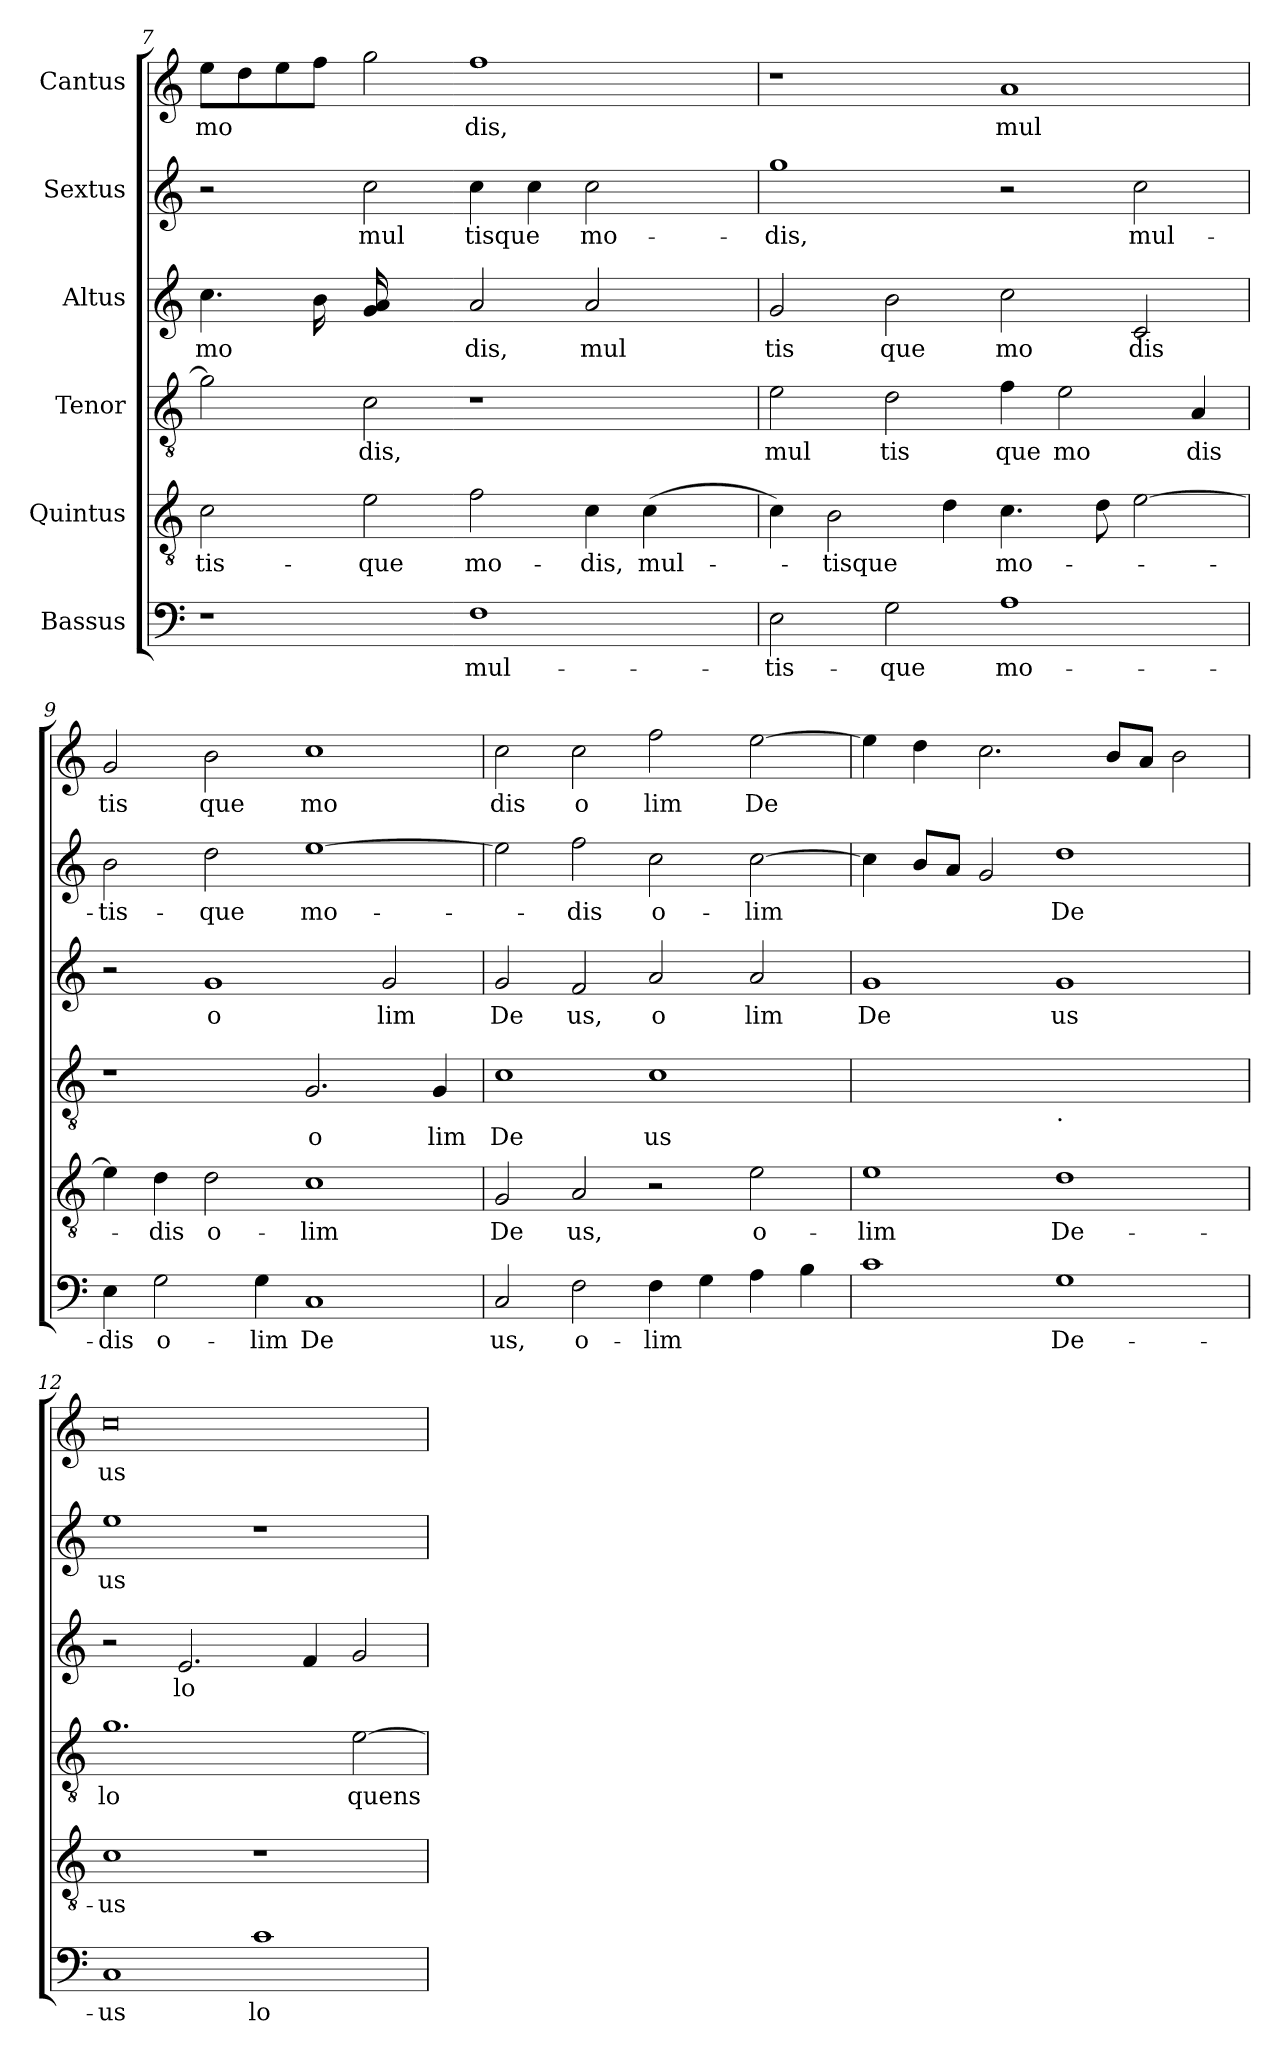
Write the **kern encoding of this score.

**kern	**text	**kern	**text	**kern	**text	**kern	**text	**kern	**text	**kern	**text
*part6	*part6	*part5	*part5	*part4	*part4	*part3	*part3	*part2	*part2	*part1	*part1
*staff6	*staff6	*staff5	*staff5	*staff4	*staff4	*staff3	*staff3	*staff2	*staff2	*staff1	*staff1
*I"Bassus	*	*I"Quintus	*	*I"Tenor	*	*I"Altus	*	*I"Sextus	*	*I"Cantus	*
*clefF4	*	*clefGv2	*	*clefGv2	*	*clefG2	*	*clefG2	*	*clefG2	*
*k[]	*	*k[]	*	*k[]	*	*k[]	*	*k[]	*	*k[]	*
=7	=7	=7	=7	=7	=7	=7	=7	=7	=7	=7	=7
!	!	!	!LO:LY:b	!	!	!	!LO:LY:b	!	!	!	!LO:LY:b
1r	.	2c\	-tis-	2g\]	.	4.cc\	mo	2r	.	8ee\L	mo
.	.	.	.	.	.	.	.	.	.	8dd\	.
.	.	.	.	.	.	.	.	.	.	8ee\	.
.	.	.	.	.	.	16b\	.	.	.	8ff\J	.
.	.	.	.	.	.	16ryy	.	.	.	.	.
!	!	!	!LO:LY:b	!	!LO:LY:b	!	!	!	!LO:LY:b	!	!
.	.	2e\	-que	2c\	dis,	16g/ 16a/	.	2cc\	mul	2gg\	.
.	.	.	.	.	.	4..ryy	.	.	.	.	.
!	!LO:LY:b	!	!LO:LY:b	!	!	!	!LO:LY:b	!	!LO:LY:b	!	!LO:LY:b
1F	mul-	2f\	mo-	1r	.	2a/	dis,	4cc\	tisque	1ff	dis,
.	.	.	.	.	.	.	.	4cc\	.	.	.
!	!	!	!LO:LY:b	!	!	!	!LO:LY:b	!	!LO:LY:b	!	!
.	.	4c\	-dis,	.	.	2a/	mul	2cc\	mo-	.	.
!	!	!	!LO:LY:b	!	!	!	!	!	!	!	!
.	.	(>4c\	mul-	.	.	.	.	.	.	.	.
4ryy	.	4ryy	.	4ryy	.	4ryy	.	4ryy	.	4ryy	.
=8	=8	=8	=8	=8	=8	=8	=8	=8	=8	=8	=8
!	!LO:LY:b	!	!	!	!LO:LY:b	!	!LO:LY:b	!	!LO:LY:b	!	!
2E\	-tis-	4c\)	.	2e\	mul	2g/	tis	1gg	-dis,	1r	.
!	!	!	!LO:LY:b	!	!	!	!	!	!	!	!
.	.	2B\	-tisque	.	.	.	.	.	.	.	.
!	!LO:LY:b	!	!	!	!LO:LY:b	!	!LO:LY:b	!	!	!	!
2G\	-que	.	.	2d\	tis	2b\	que	.	.	.	.
.	.	4d\	.	.	.	.	.	.	.	.	.
!	!LO:LY:b	!	!LO:LY:b	!	!LO:LY:b	!	!LO:LY:b	!	!	!	!LO:LY:b
1A	mo-	4.c\	mo-	4f\	que	2cc\	mo	2r	.	1a	mul
!	!	!	!	!	!LO:LY:b	!	!	!	!	!	!
.	.	.	.	2e\	mo	.	.	.	.	.	.
.	.	8d\	.	.	.	.	.	.	.	.	.
!	!	!	!	!	!	!	!LO:LY:b	!	!LO:LY:b	!	!
.	.	[>2e\	.	.	.	2c/	dis	2cc\	mul-	.	.
!	!	!	!	!	!LO:LY:b	!	!	!	!	!	!
.	.	.	.	4A/	dis	.	.	.	.	.	.
=9	=9	=9	=9	=9	=9	=9	=9	=9	=9	=9	=9
!	!LO:LY:b	!	!	!	!	!	!	!	!LO:LY:b	!	!LO:LY:b
4E\	-dis	4e\]	.	1r	.	2r	.	2b\	-tis-	2g/	tis
!	!LO:LY:b	!	!LO:LY:b	!	!	!	!	!	!	!	!
2G\	o-	4d\	-dis	.	.	.	.	.	.	.	.
!	!	!	!LO:LY:b	!	!	!	!LO:LY:b	!	!LO:LY:b	!	!LO:LY:b
.	.	2d\	o-	.	.	1g	o	2dd\	-que	2b\	que
!	!LO:LY:b	!	!	!	!	!	!	!	!	!	!
4G\	-lim	.	.	.	.	.	.	.	.	.	.
!	!LO:LY:b	!	!LO:LY:b	!	!LO:LY:b	!	!	!	!LO:LY:b	!	!LO:LY:b
1C	De	1c	-lim	2.G/	o	.	.	[>1ee	mo-	1cc	mo
!	!	!	!	!	!	!	!LO:LY:b	!	!	!	!
.	.	.	.	.	.	2g/	lim	.	.	.	.
!	!	!	!	!	!LO:LY:b	!	!	!	!	!	!
.	.	.	.	4G/	lim	.	.	.	.	.	.
!!LO:LB:g=z
=10	=10	=10	=10	=10	=10	=10	=10	=10	=10	=10	=10
!	!LO:LY:b	!	!LO:LY:b	!	!LO:LY:b	!	!LO:LY:b	!	!	!	!LO:LY:b
2C/	-us,	2G/	De	1c	De	2g/	De	2ee\]	.	2cc\	dis
!	!LO:LY:b	!	!LO:LY:b	!	!	!	!LO:LY:b	!	!LO:LY:b	!	!LO:LY:b
2F\	o-	2A/	-us,	.	.	2f/	us,	2ff\	-dis	2cc\	o
!	!LO:LY:b	!	!	!	!LO:LY:b	!	!LO:LY:b	!	!LO:LY:b	!	!LO:LY:b
4F\	-lim	2r	.	1c	us	2a/	o	2cc\	o-	2ff\	lim
4G\	.	.	.	.	.	.	.	.	.	.	.
!	!	!	!LO:LY:b	!	!	!	!LO:LY:b	!	!LO:LY:b	!	!LO:LY:b
4A\	.	2e\	o-	.	.	2a/	lim	[>2cc\	-lim	[>2ee\	De
4B\	.	.	.	.	.	.	.	.	.	.	.
=11	=11	=11	=11	=11	=11	=11	=11	=11	=11	=11	=11
!	!	!	!LO:LY:b	!	!	!	!LO:LY:b	!	!	!	!
1c	.	1e	-lim	1ryy	.	1g	De	4cc\]	.	4ee\]	.
.	.	.	.	.	.	.	.	8b/L	.	4dd\	.
.	.	.	.	.	.	.	.	8a/J	.	.	.
.	.	.	.	.	.	.	.	2g/	.	2.cc\	.
!	!	!	!	!LO:TX:b:t=.	!	!	!	!	!	!	!
!	!LO:LY:b	!	!LO:LY:b	!	!	!	!LO:LY:b	!	!LO:LY:b	!	!
1G	De-	1d	De-	1ryy	.	1g	us	1dd	De	.	.
.	.	.	.	.	.	.	.	.	.	8b/L	.
.	.	.	.	.	.	.	.	.	.	8a/J	.
.	.	.	.	.	.	.	.	.	.	2b\	.
!!LO:LB:g=z
=12	=12	=12	=12	=12	=12	=12	=12	=12	=12	=12	=12
!	!LO:LY:b	!	!LO:LY:b	!	!LO:LY:b	!	!	!	!LO:LY:b	!	!LO:LY:b
1C	-us	1c	-us	1.g	lo	2r	.	1ee	-us	0cc	us
!	!	!	!	!	!	!	!LO:LY:b	!	!	!	!
.	.	.	.	.	.	2.e/	lo	.	.	.	.
!	!LO:LY:b	!	!	!	!	!	!	!	!	!	!
1c	lo	1r	.	.	.	.	.	1r	.	.	.
.	.	.	.	.	.	4f/	.	.	.	.	.
!	!	!	!	!	!LO:LY:b	!	!	!	!	!	!
.	.	.	.	[>2e\	quens	2g/	.	.	.	.	.
=	=	=	=	=	=	=	=	=	=	=	=
*-	*-	*-	*-	*-	*-	*-	*-	*-	*-	*-	*-
